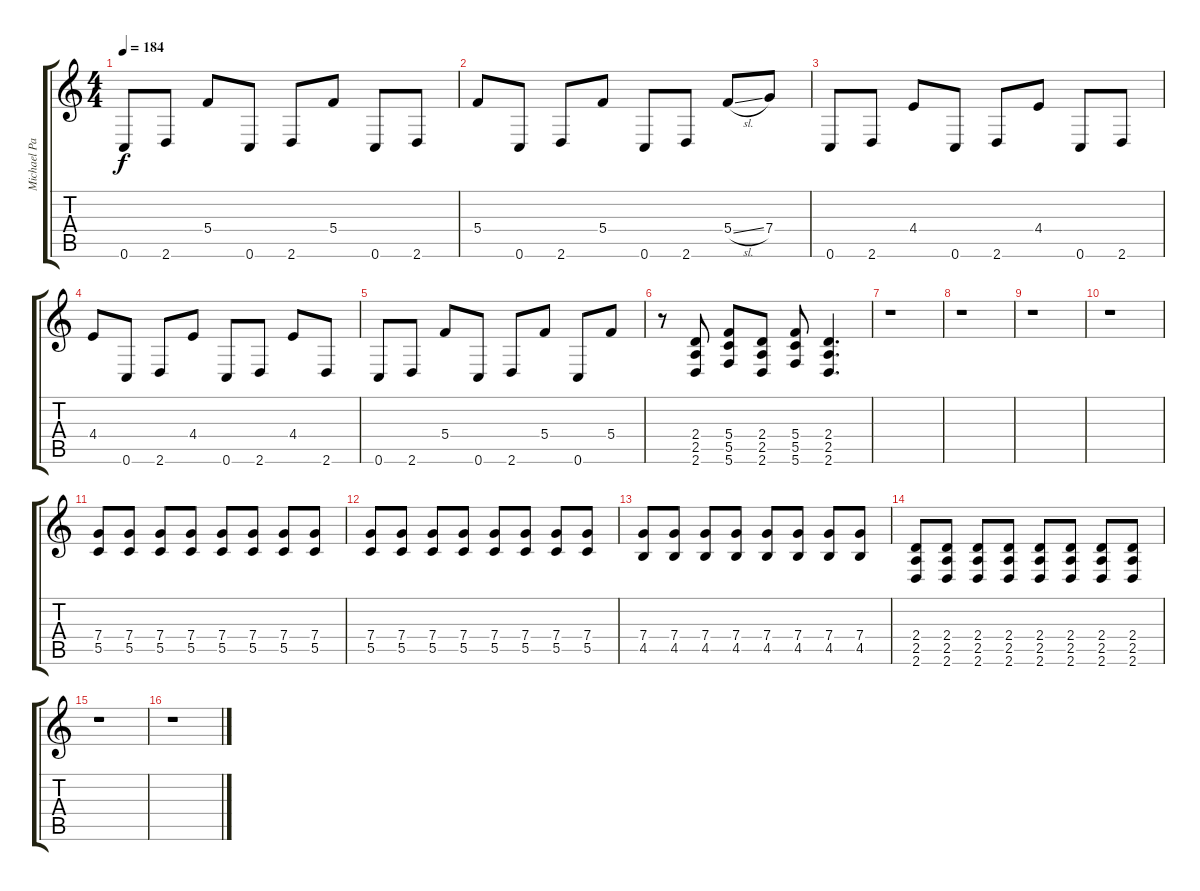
\track ("Michael Paget - Guitar" "Michael Pa") {instrument distortionguitar}
\staff {score tabs}
\tuning (D4 A3 F3 C3 G2 C2) {hide}
\ts (4 4)
\tempo 184
\clef g2
\ks c
0.6.8{dy f} 2.6.8 5.4.8 0.6.8 2.6.8 5.4.8 0.6.8 2.6.8 |
5.4.8 0.6.8 2.6.8 5.4.8 0.6.8 2.6.8 5.4{sl}.8 7.4.8 |
0.6.8 2.6.8 4.4.8 0.6.8 2.6.8 4.4.8 0.6.8 2.6.8 |
4.4.8 0.6.8 2.6.8 4.4.8 0.6.8 2.6.8 4.4.8 2.6.8 |
0.6.8 2.6.8 5.4.8 0.6.8 2.6.8 5.4.8 0.6.8 5.4.8 |
r.8 (2.4 2.5 2.6).8 (5.4 5.5 5.6).8 (2.4 2.5 2.6).8 (5.4 5.5 5.6).8 (2.4 2.5 2.6).4{d} |
r.1 |
r.1 |
r.1 |
r.1 |
(7.4 5.5).8 (7.4 5.5).8 (7.4 5.5).8 (7.4 5.5).8 (7.4 5.5).8 (7.4 5.5).8 (7.4 5.5).8 (7.4 5.5).8 |
(7.4 5.5).8 (7.4 5.5).8 (7.4 5.5).8 (7.4 5.5).8 (7.4 5.5).8 (7.4 5.5).8 (7.4 5.5).8 (7.4 5.5).8 |
(7.4 4.5).8 (7.4 4.5).8 (7.4 4.5).8 (7.4 4.5).8 (7.4 4.5).8 (7.4 4.5).8 (7.4 4.5).8 (7.4 4.5).8 |
(2.4 2.5 2.6).8 (2.4 2.5 2.6).8 (2.4 2.5 2.6).8 (2.4 2.5 2.6).8 (2.4 2.5 2.6).8 (2.4 2.5 2.6).8 (2.4 2.5 2.6).8 (2.4 2.5 2.6).8 |
r.1 |
r.1
